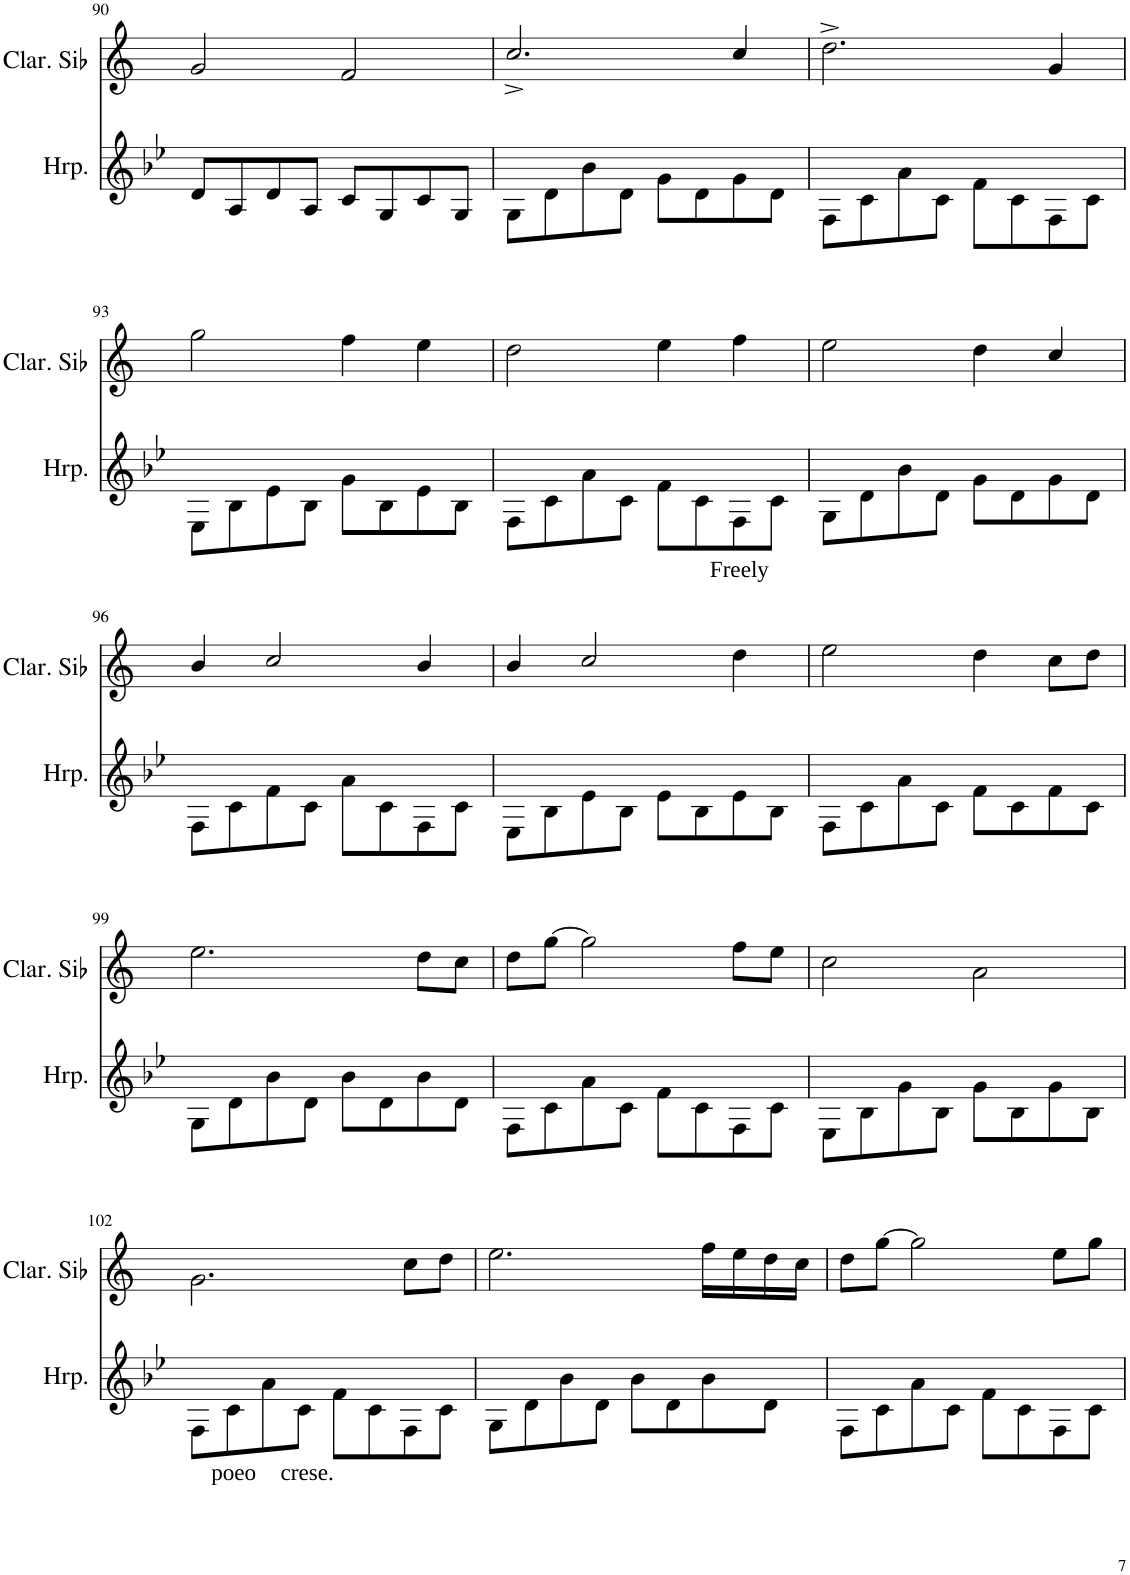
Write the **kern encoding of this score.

**kern	**text	**kern
*part2	*part2	*part1
*staff2	*staff2	*staff1
*I"Harpe	*	*I"Clarinette en Sib
*I'Hrp.	*	*I'Clar. Sib
!!LO:PB:g=z
*clefG2	*	*clefG2
*	*	*Trd1c2
*k[b-e-]	*	*k[]
*M4/4	*	*M4/4
=90	=90	=90
8d/L	.	2g/
8A/	.	.
8d/	.	.
8A/J	.	.
8c/L	.	2f/
8G/	.	.
8c/	.	.
8G/J	.	.
=91	=91	=91
8G\L	.	2.cc^/
8d\	.	.
8b-\	.	.
8d\J	.	.
8g\L	.	.
8d\	.	.
8g\	.	4cc/
8d\J	.	.
=92	=92	=92
8F\L	.	2.dd^\
8c\	.	.
8a\	.	.
8c\J	.	.
8f\L	.	.
8c\	.	.
8F\	.	4g/
8c\J	.	.
!!LO:LB:g=z
=93	=93	=93
8E-\L	.	2gg\
8B-\	.	.
8e-\	.	.
8B-\J	.	.
8g\L	.	4ff\
8B-\	.	.
8e-\	.	4ee\
8B-\J	.	.
=94	=94	=94
8F\L	.	2dd\
8c\	.	.
8a\	.	.
8c\J	.	.
8f\L	.	4ee\
8c\	.	.
!	!LO:LY:b	!
8F\	Freely	4ff\
8c\J	.	.
=95	=95	=95
8G\L	.	2ee\
8d\	.	.
8b-\	.	.
8d\J	.	.
8g\L	.	4dd\
8d\	.	.
8g\	.	4cc/
8d\J	.	.
!!LO:LB:g=z
=96	=96	=96
8F\L	.	4b/
8c\	.	.
8f\	.	2cc/
8c\J	.	.
8a\L	.	.
8c\	.	.
8F\	.	4b/
8c\J	.	.
=97	=97	=97
8E-\L	.	4b/
8B-\	.	.
8e-\	.	2cc/
8B-\J	.	.
8e-\L	.	.
8B-\	.	.
8e-\	.	4dd\
8B-\J	.	.
=98	=98	=98
8F\L	.	2ee\
8c\	.	.
8a\	.	.
8c\J	.	.
8f\L	.	4dd\
8c\	.	.
8f\	.	8cc\L
8c\J	.	8dd\J
!!LO:LB:g=z
=99	=99	=99
8G\L	.	2.ee\
8d\	.	.
8b-\	.	.
8d\J	.	.
8b-\L	.	.
8d\	.	.
8b-\	.	8dd\L
8d\J	.	8cc\J
=100	=100	=100
8F\L	.	8dd\L
8c\	.	[8gg\J
8a\	.	2gg\]
8c\J	.	.
8f\L	.	.
8c\	.	.
8F\	.	8ff\L
8c\J	.	8ee\J
=101	=101	=101
8E-\L	.	2cc\
8B-\	.	.
8g\	.	.
8B-\J	.	.
8g\L	.	2a\
8B-\	.	.
8g\	.	.
8B-\J	.	.
!!LO:LB:g=z
=102	=102	=102
8F\L	.	2.g\
!	!LO:LY:b	!
8c\	poeo	.
8a\	.	.
!	!LO:LY:b	!
8c\J	crese.	.
8f\L	.	.
8c\	.	.
8F\	.	8cc\L
8c\J	.	8dd\J
=103	=103	=103
8G\L	.	2.ee\
8d\	.	.
8b-\	.	.
8d\J	.	.
8b-\L	.	.
8d\	.	.
8b-\	.	16ff\LL
.	.	16ee\
8d\J	.	16dd\
.	.	16cc\JJ
=104	=104	=104
8F\L	.	8dd\L
8c\	.	[8gg\J
8a\	.	2gg\]
8c\J	.	.
8f\L	.	.
8c\	.	.
8F\	.	8ee\L
8c\J	.	8gg\J
=	=	=
*-	*-	*-
